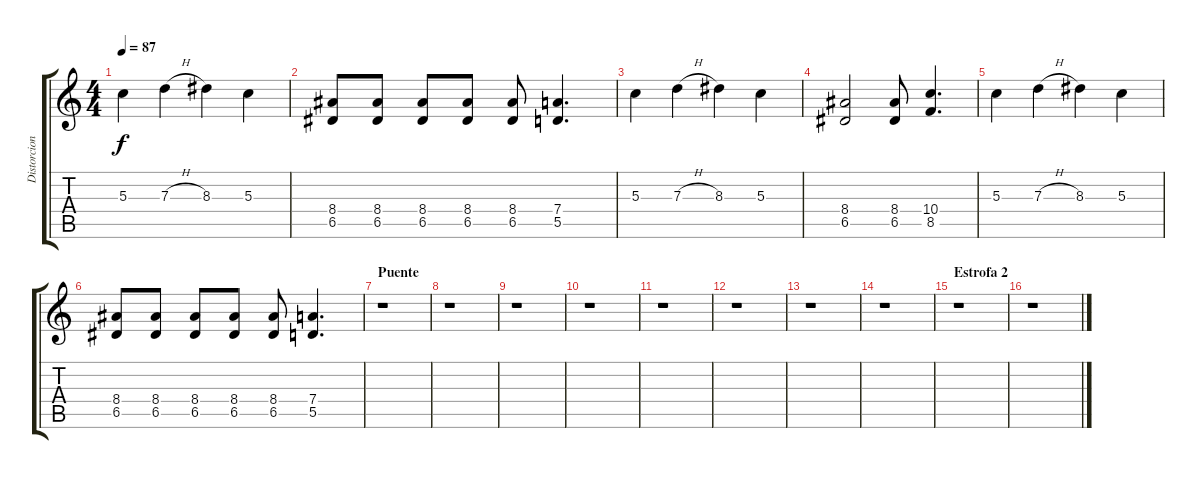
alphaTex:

\track ("Distorcion II" "Distorcion") {instrument distortionguitar}
\staff {score tabs}
\tuning (E4 B3 G3 D3 A2 E2) {hide}
\ts (4 4)
\tempo 87
\clef g2
\ks c
5.3.4{dy f} 7.3{h}.4 8.3.4 5.3.4 |
(8.4 6.5).8 (8.4 6.5).8 (8.4 6.5).8 (8.4 6.5).8 (8.4 6.5).8 (7.4 5.5).4{d} |
5.3.4 7.3{h}.4 8.3.4 5.3.4 |
(8.4 6.5).2 (8.4 6.5).8 (10.4 8.5).4{d} |
5.3.4 7.3{h}.4 8.3.4 5.3.4 |
(8.4 6.5).8 (8.4 6.5).8 (8.4 6.5).8 (8.4 6.5).8 (8.4 6.5).8 (7.4 5.5).4{d} |
\section ("" "Puente")
r.1 |
r.1 |
r.1 |
r.1 |
r.1 |
r.1 |
r.1 |
r.1 |
\section ("" "Estrofa 2")
r.1 |
r.1
